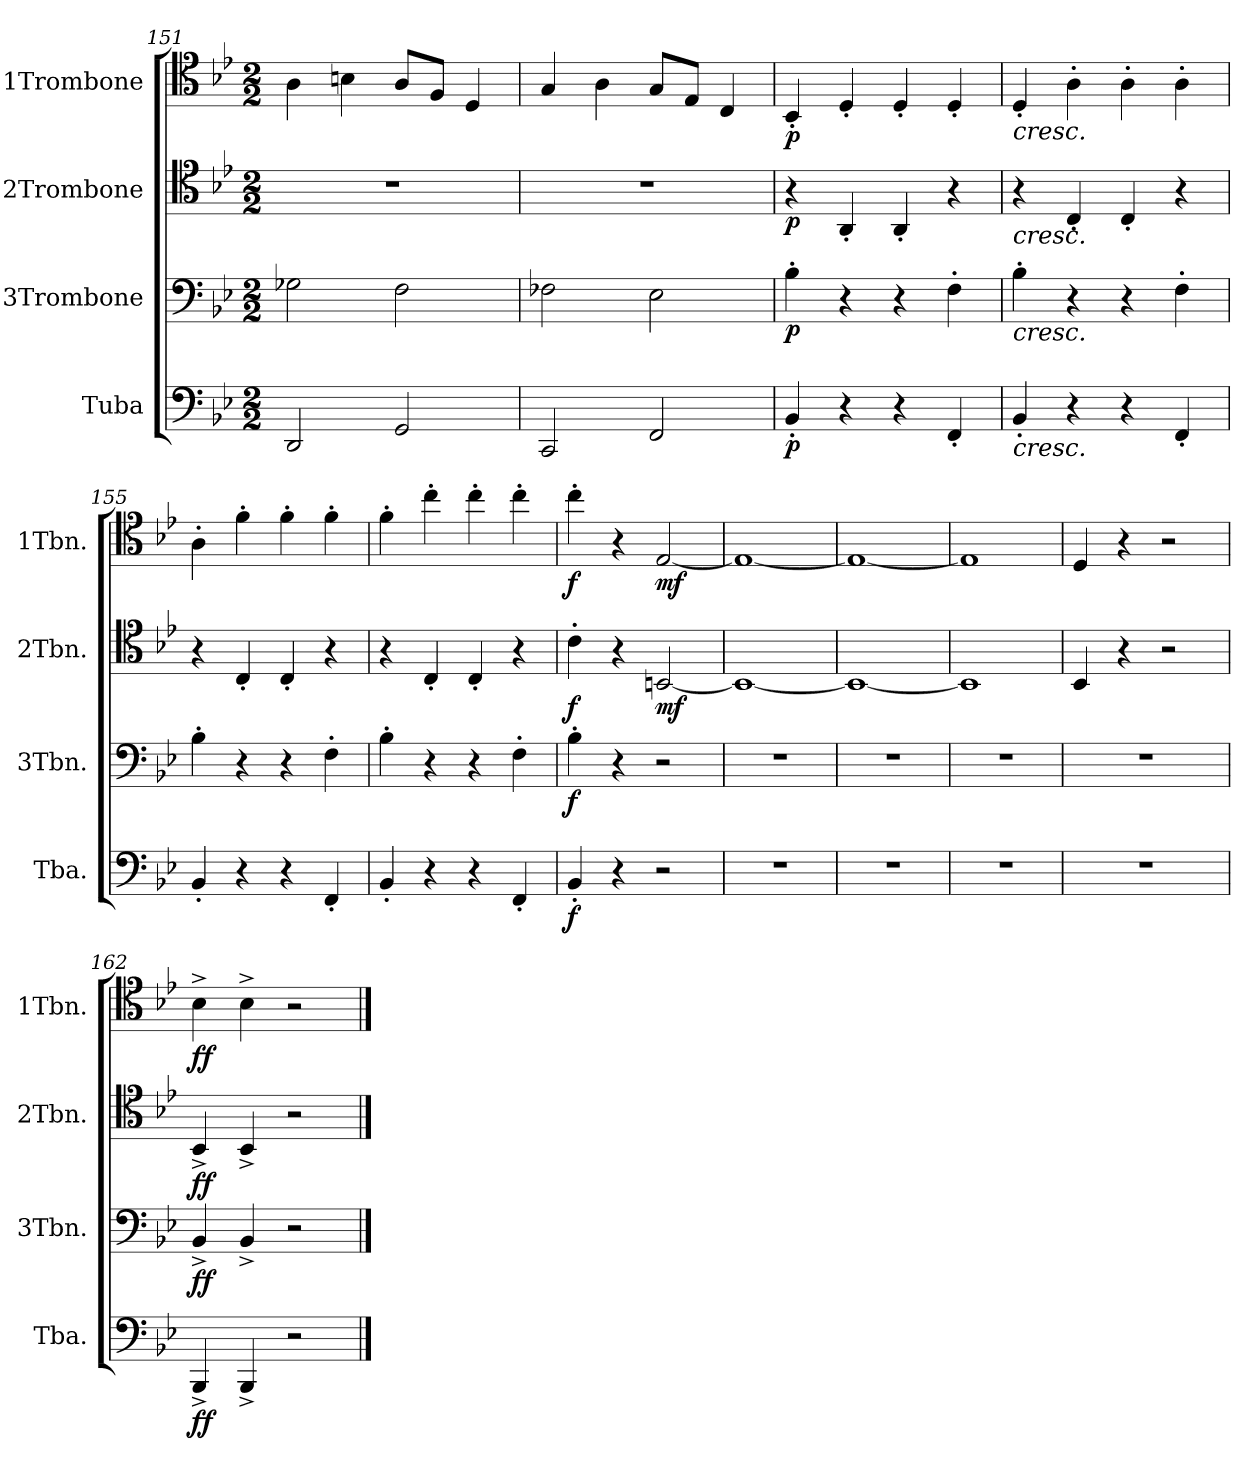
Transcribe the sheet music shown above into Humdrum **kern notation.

**kern	**dynam	**kern	**dynam	**kern	**dynam	**kern	**dynam
*part4	*part4	*part3	*part3	*part2	*part2	*part1	*part1
*staff4	*staff4	*staff3	*staff3	*staff2	*staff2	*staff1	*staff1
*I"Tuba	*	*I"3Trombone	*	*I"2Trombone	*	*I"1Trombone	*
*I'Tba.	*	*I'3Tbn.	*	*I'2Tbn.	*	*I'1Tbn.	*
!!LO:LB:g=z
*clefF4	*	*clefF4	*	*clefC4	*	*clefC4	*
*k[b-e-]	*	*k[b-e-]	*	*k[b-e-]	*	*k[b-e-]	*
*M2/2	*	*M2/2	*	*M2/2	*	*M2/2	*
=151	=151	=151	=151	=151	=151	=151	=151
2DD/	.	2G-X\	.	1r	.	4A\	.
.	.	.	.	.	.	4Bn\	.
2GG/	.	2F\	.	.	.	8A/L	.
.	.	.	.	.	.	8F/J	.
.	.	.	.	.	.	4D/	.
=152	=152	=152	=152	=152	=152	=152	=152
2CC/	.	2F-X\	.	1r	.	4G/	.
.	.	.	.	.	.	4A\	.
2FF/	.	2E-\	.	.	.	8G/L	.
.	.	.	.	.	.	8E-/J	.
.	.	.	.	.	.	4C/	.
=153	=153	=153	=153	=153	=153	=153	=153
!	!LO:DY:b	!	!LO:DY:b	!	!LO:DY:b	!	!LO:DY:b
4BB-'/	p	4B-'\	p	4r	p	4BB-'/	p
4r	.	4r	.	4AA'/	.	4D'/	.
4r	.	4r	.	4AA'/	.	4D'/	.
4FF'/	.	4F'\	.	4r	.	4D'/	.
=154	=154	=154	=154	=154	=154	=154	=154
!	!LO:HP:b	!	!LO:HP:b	!	!LO:HP:b	!	!LO:HP:b
4BB-'/	<	4B-'\	<	4r	<	4D'/	<
4r	.	4r	.	4C'/	.	4A'\	.
4r	.	4r	.	4C'/	.	4A'\	.
4FF'/	.	4F'\	.	4r	.	4A'\	.
=155	=155	=155	=155	=155	=155	=155	=155
4BB-'/	.	4B-'\	.	4r	.	4A'\	.
4r	.	4r	.	4C'/	.	4f'\	.
4r	.	4r	.	4C'/	.	4f'\	.
4FF'/	.	4F'\	.	4r	.	4f'\	.
=156	=156	=156	=156	=156	=156	=156	=156
4BB-'/	.	4B-'\	.	4r	.	4f'\	.
4r	.	4r	.	4C'/	.	4cc'\	.
4r	.	4r	.	4C'/	.	4cc'\	.
4FF'/	.	4F'\	.	4r	.	4cc'\	.
=157	=157	=157	=157	=157	=157	=157	=157
!	!LO:DY:b	!	!LO:DY:b	!	!LO:DY:b	!	!LO:DY:b
4BB-'/	f	4B-'\	f	4c'\	f	4cc'\	f
4r	[	4r	[	4r	[	4r	[
!	!	!	!	!	!LO:DY:b	!	!LO:DY:b
2r	.	2r	.	[2BBn/	mf	[2E-/	mf
=158	=158	=158	=158	=158	=158	=158	=158
1r	.	1r	.	1BB_	.	1E-_	.
=159	=159	=159	=159	=159	=159	=159	=159
1r	.	1r	.	1BB_	.	1E-_	.
=160	=160	=160	=160	=160	=160	=160	=160
1r	.	1r	.	1BB]	.	1E-]	.
=161	=161	=161	=161	=161	=161	=161	=161
1r	.	1r	.	4BB-/	.	4D/	.
.	.	.	.	4r	.	4r	.
.	.	.	.	2r	.	2r	.
=162	=162	=162	=162	=162	=162	=162	=162
!	!LO:DY:b	!	!LO:DY:b	!	!LO:DY:b	!	!LO:DY:b
4BBB-^/	ff	4BB-^/	ff	4BB-^/	ff	4B-^\	ff
4BBB-^/	.	4BB-^/	.	4BB-^/	.	4B-^\	.
2r	.	2r	.	2r	.	2r	.
==	==	==	==	==	==	==	==
*-	*-	*-	*-	*-	*-	*-	*-
